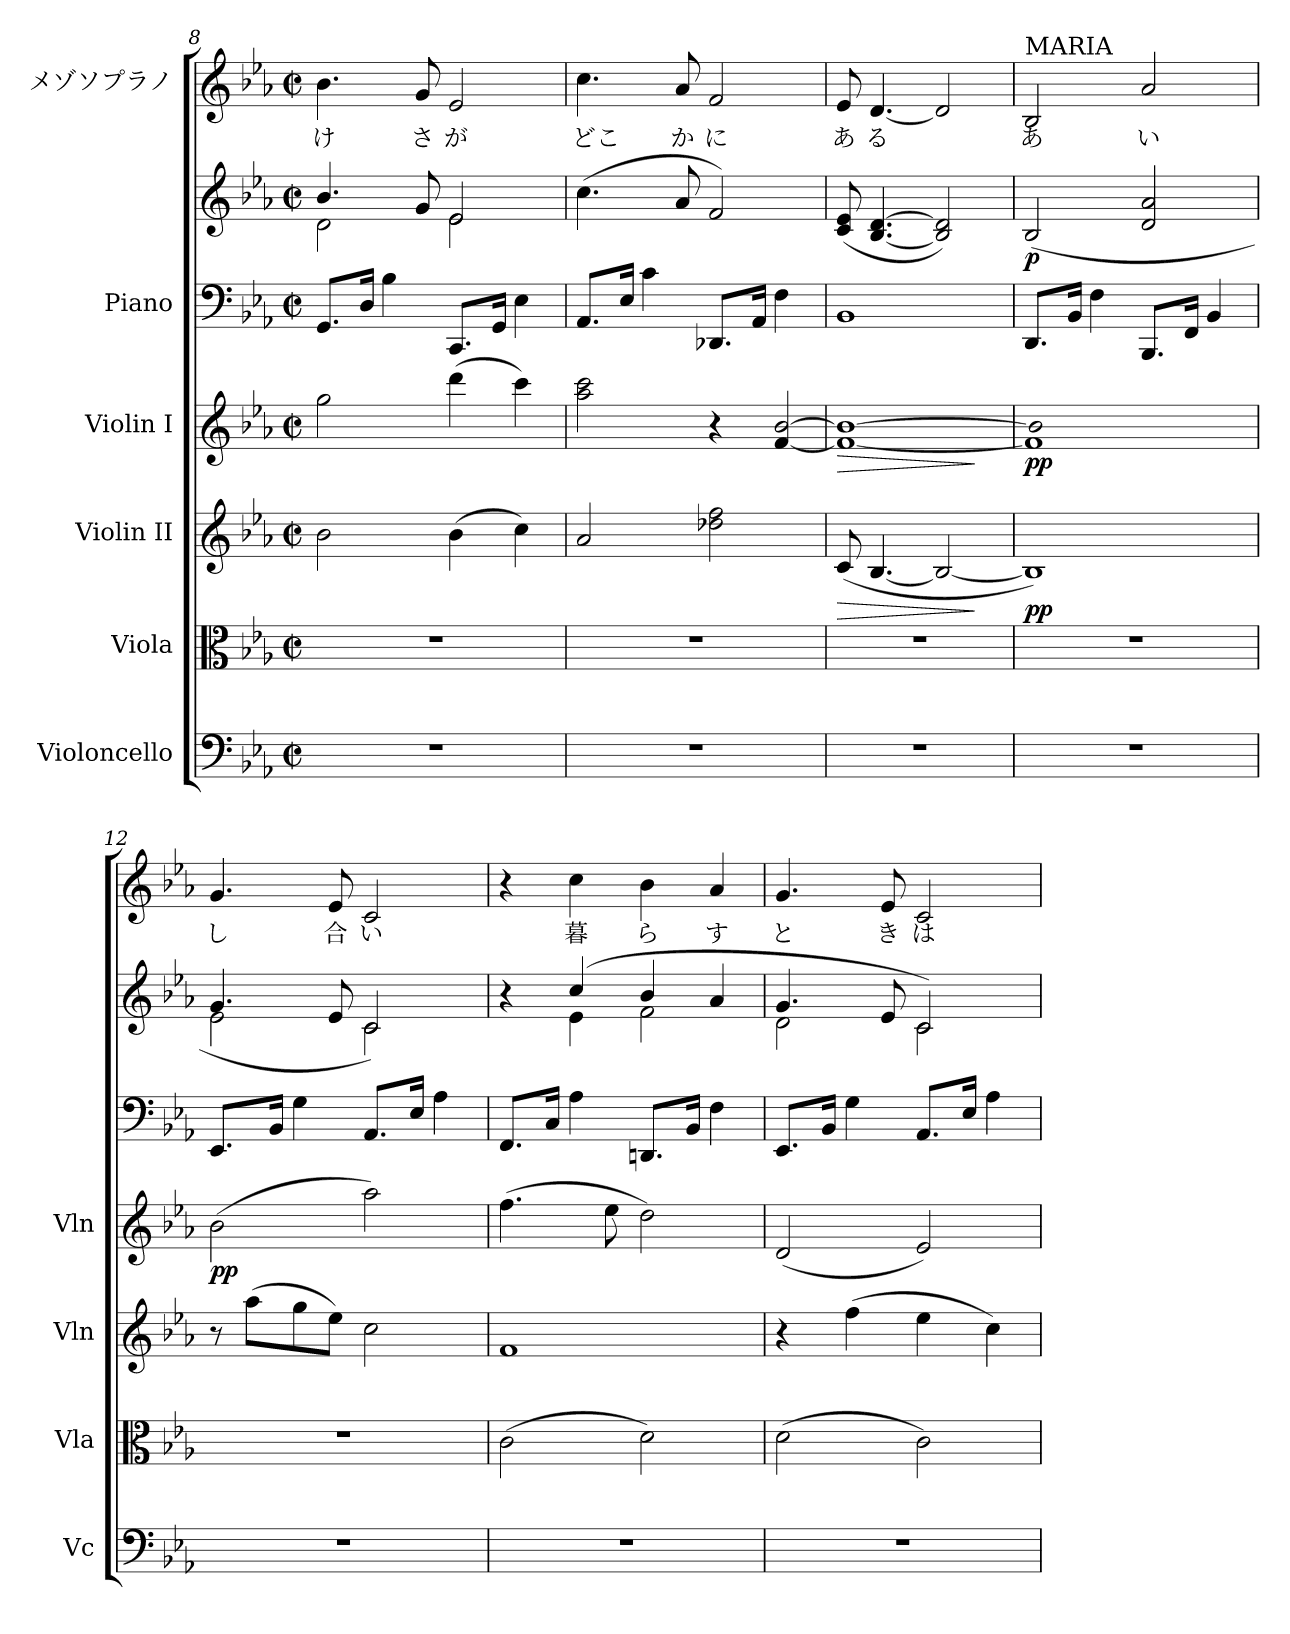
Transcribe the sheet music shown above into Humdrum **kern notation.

**kern	**kern	**kern	**dynam	**kern	**dynam	**kern	**kern	**dynam	**kern	**text
*part6	*part5	*part4	*part4	*part3	*part3	*part2	*part2	*part2	*part1	*part1
*staff7	*staff6	*staff5	*staff5	*staff4	*staff4	*staff3	*staff2	*staff2/3	*staff1	*staff1
*I"Violoncello	*I"Viola	*I"Violin II	*	*I"Violin I	*	*I"Piano	*	*	*I"メゾソプラノ	*
*I'Vc	*I'Vla	*I'Vln	*	*I'Vln	*	*	*	*	*	*
*clefF4	*clefC3	*clefG2	*	*clefG2	*	*clefF4	*clefG2	*	*clefG2	*
*k[b-e-a-]	*k[b-e-a-]	*k[b-e-a-]	*	*k[b-e-a-]	*	*k[b-e-a-]	*k[b-e-a-]	*	*k[b-e-a-]	*
*M2/2	*M2/2	*M2/2	*	*M2/2	*	*M2/2	*M2/2	*	*M2/2	*
*met(c|)	*met(c|)	*met(c|)	*	*met(c|)	*	*met(c|)	*met(c|)	*	*met(c|)	*
=8	=8	=8	=8	=8	=8	=8	=8	=8	=8	=8
*	*	*	*	*	*	*	*^	*	*	*
!	!	!	!	!	!	!	!	!	!	!	!LO:LY:b
1r	1r	2b-\	.	2gg\	.	8.GG/L	4.b-/	2d\	.	4.b-\	け
.	.	.	.	.	.	16D/Jk	.	.	.	.	.
.	.	.	.	.	.	4B-\	.	.	.	.	.
!	!	!	!	!	!	!	!	!	!	!	!LO:LY:b
.	.	.	.	.	.	.	8g/	.	.	8g/	さ
!	!	!	!	!	!	!	!	!	!	!	!LO:LY:b
.	.	(>4b-\	.	(>4ddd\	.	8.CC/L	2e-/	2e-\	.	2e-/	が
.	.	.	.	.	.	16GG/Jk	.	.	.	.	.
.	.	4cc\)	.	4ccc\)	.	4E-\	.	.	.	.	.
*	*	*	*	*	*	*	*v	*v	*	*	*
=9	=9	=9	=9	=9	=9	=9	=9	=9	=9	=9
!	!	!	!	!	!	!	!	!	!	!LO:LY:b
1r	1r	2a-/	.	2aa-\ 2ccc\	.	8.AA-/L	(>4.cc\	.	4.cc\	どこ
.	.	.	.	.	.	16E-/Jk	.	.	.	.
.	.	.	.	.	.	4c\	.	.	.	.
!	!	!	!	!	!	!	!	!	!	!LO:LY:b
.	.	.	.	.	.	.	8a-/	.	8a-/	か
!	!	!	!	!	!	!	!	!	!	!LO:LY:b
.	.	2dd-X\ 2ff\	.	4r	.	8.DD-X/L	2f/)	.	2f/	に
.	.	.	.	.	.	16AA-/Jk	.	.	.	.
!	!	!	!	!LO:N:n=2:head=open	!	!	!	!	!	!
.	.	.	.	[4f/ [4b-/	.	4F\	.	.	.	.
=10	=10	=10	=10	=10	=10	=10	=10	=10	=10	=10
!	!	!	!LO:HP:b	!	!LO:HP:b	!	!	!	!	!LO:LY:b
1r	1r	(<8c/	>	1f_ 1b-_	>	1BB-	(<8c/ 8e-/	.	8e-/	あ
!	!	!	!	!	!	!	!	!	!	!LO:LY:b
.	.	[4.B-/	.	.	.	.	[4.B-/ [4.d/	.	[4.d/	る
.	.	2B-/_	.	.	.	.	2B-/] 2d/])	.	2d/]	.
.	.	.	]	.	]	.	.	.	.	.
=11	=11	=11	=11	=11	=11	=11	=11	=11	=11	=11
!	!	!	!	!	!	!	!	!	!LO:TX:a:t=MARIA	!
!	!	!	!LO:DY:b	!LO:N:n=2:head=open	!LO:DY:b	!	!	!LO:DY:b	!	!LO:LY:b
1r	1r	1B-])	pp	1f] 1b-]	pp	8.DD/L	(>2B-/	p	2B-/	あ
.	.	.	.	.	.	16BB-/Jk	.	.	.	.
.	.	.	.	.	.	4F\	.	.	.	.
!	!	!	!	!	!	!	!	!	!	!LO:LY:b
.	.	.	.	.	.	8.BBB-/L	2d/ 2a-/	.	2a-/	い
.	.	.	.	.	.	16FF/Jk	.	.	.	.
.	.	.	.	.	.	4BB-/	.	.	.	.
=12	=12	=12	=12	=12	=12	=12	=12	=12	=12	=12
*	*	*	*	*	*	*	*^	*	*	*
!	!	!	!	!	!LO:DY:b	!	!	!	!	!	!LO:LY:b
1r	1r	8r	.	(>2b-\	pp	8.EE-/L	4.g/	2e-\	.	4.g/	し
.	.	(>8aa-\L	.	.	.	.	.	.	.	.	.
.	.	.	.	.	.	16BB-/Jk	.	.	.	.	.
.	.	8gg\	.	.	.	4G\	.	.	.	.	.
!	!	!	!	!	!	!	!	!	!	!	!LO:LY:b
.	.	8ee-\J)	.	.	.	.	8e-/	.	.	8e-/	合
!	!	!	!	!	!	!	!	!	!	!	!LO:LY:b
.	.	2cc\	.	2aa-\)	.	8.AA-/L	2c/)	2c\	.	2c/	い
.	.	.	.	.	.	16E-/Jk	.	.	.	.	.
.	.	.	.	.	.	4A-\	.	.	.	.	.
!!LO:PB:g=z
=13	=13	=13	=13	=13	=13	=13	=13	=13	=13	=13	=13
1r	(>2c\	1f	.	(>4.ff\	.	8.FF/L	4r	4ryy	.	4r	.
.	.	.	.	.	.	16C/Jk	.	.	.	.	.
!	!	!	!	!	!	!	!	!	!	!	!LO:LY:b
.	.	.	.	.	.	4A-\	(>4cc/	4e-\	.	4cc\	暮
.	.	.	.	8ee-\	.	.	.	.	.	.	.
!	!	!	!	!	!	!	!	!	!	!	!LO:LY:b
.	2d\)	.	.	2dd\)	.	8.DDn/L	4b-/	2f\	.	4b-\	ら
.	.	.	.	.	.	16BB-/Jk	.	.	.	.	.
!	!	!	!	!	!	!	!	!	!	!	!LO:LY:b
.	.	.	.	.	.	4F\	4a-/	.	.	4a-/	す
=14	=14	=14	=14	=14	=14	=14	=14	=14	=14	=14	=14
!	!	!	!	!	!	!	!	!	!	!	!LO:LY:b
1r	(>2d\	4r	.	(<2d/	.	8.EE-/L	4.g/	2d\	.	4.g/	と
.	.	.	.	.	.	16BB-/Jk	.	.	.	.	.
.	.	(>4ff\	.	.	.	4G\	.	.	.	.	.
!	!	!	!	!	!	!	!	!	!	!	!LO:LY:b
.	.	.	.	.	.	.	8e-/	.	.	8e-/	き
!	!	!	!	!	!	!	!	!	!	!	!LO:LY:b
.	2c\)	4ee-\	.	2e-/)	.	8.AA-/L	2c/)	2c\	.	2c/	は
.	.	.	.	.	.	16E-/Jk	.	.	.	.	.
.	.	4cc\)	.	.	.	4A-\	.	.	.	.	.
*	*	*	*	*	*	*	*v	*v	*	*	*
=	=	=	=	=	=	=	=	=	=	=
*-	*-	*-	*-	*-	*-	*-	*-	*-	*-	*-
